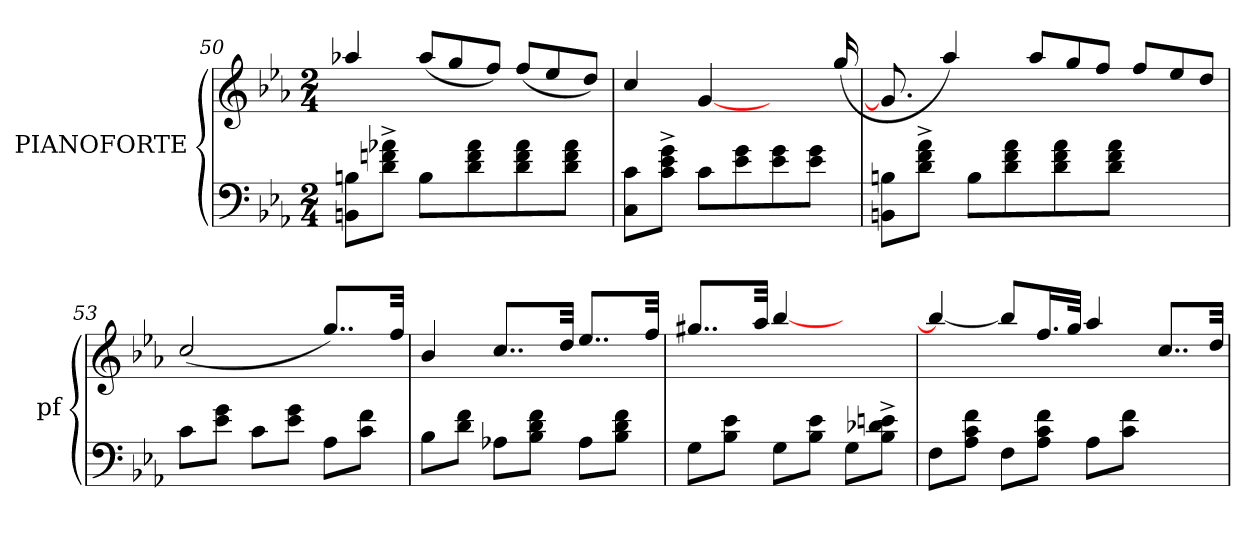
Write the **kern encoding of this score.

**kern	**kern
*part2	*part1
*staff2	*staff1
*I"PIANOFORTE	*I"PIANOFORTE
*I'pf	*I'pf
*clefF4	*clefG2
*k[b-e-a-]	*k[b-e-a-]
*M2/4	*M2/4
=50	=50
8BBn\ 8Bn\L	4aa-X/
8d^\ 8fn^\ 8a-X^\J	.
*	*Xtuplet
8B\L	(>12aa-/L
.	12gg/
8d\ 8f\ 8a-\	.
.	12ff/J)
8d\ 8f\ 8a-\	(12ff/L
.	12ee-/
8d\ 8f\ 8a-\J	.
.	12dd/J)
=51	=51
8C\ 8c\L	4cc/
8c^\ 8e-^\ 8g^\J	.
8c\L	[4g/
8e-\ 8g\	.
8e-\ 8g\	8.ryy
8e-\ 8g\J	.
.	(16gg/
=52	=52
8BBn\ 8Bn\L	8.g/]
8d^\ 8f^\ 8a-^\J	.
.	4aa-/)
8B\L	.
8d\ 8f\ 8a-\	.
.	12aa-/L
8d\ 8f\ 8a-\	.
.	12gg/
.	12ff/J
8d\ 8f\ 8a-\J	.
.	12ff/L
8.ryy	.
.	12ee-/
.	12dd/J
=53	=53
8c\L	(2cc/
8e-\ 8g\J	.
8c\L	.
8e-\ 8g\J	.
8A-\L	8..gg/L)
8c\ 8f\J	.
.	32ff/Jkk
=54	=54
8B-\L	4b-/
8d\ 8f\J	.
8A-X\L	8..cc/L
8B-\ 8d\ 8f\J	.
.	32dd/Jkk
8A-\L	8..ee-/L
8B-\ 8d\ 8f\J	.
.	32ff/Jkk
=55	=55
8G\L	8..gg#X/L
8B-\ 8e-\J	.
.	32aa-/Jkk
8G\L	[4bb-/
8B-\ 8e-\J	.
8G\L	4ryy
8B-^\ 8d-X^\ 8en^\J	.
=56	=56
8F\L	4bb-/_
8A-\ 8c\ 8f\J	.
8F\L	8bb-/L]
8A-\ 8c\ 8f\J	16.ff/L
.	32gg/JJk
8A-\L	4aa-/
8c\ 8f\J	.
4ryy	8..cc/L
.	32dd/Jkk
=	=
*-	*-
